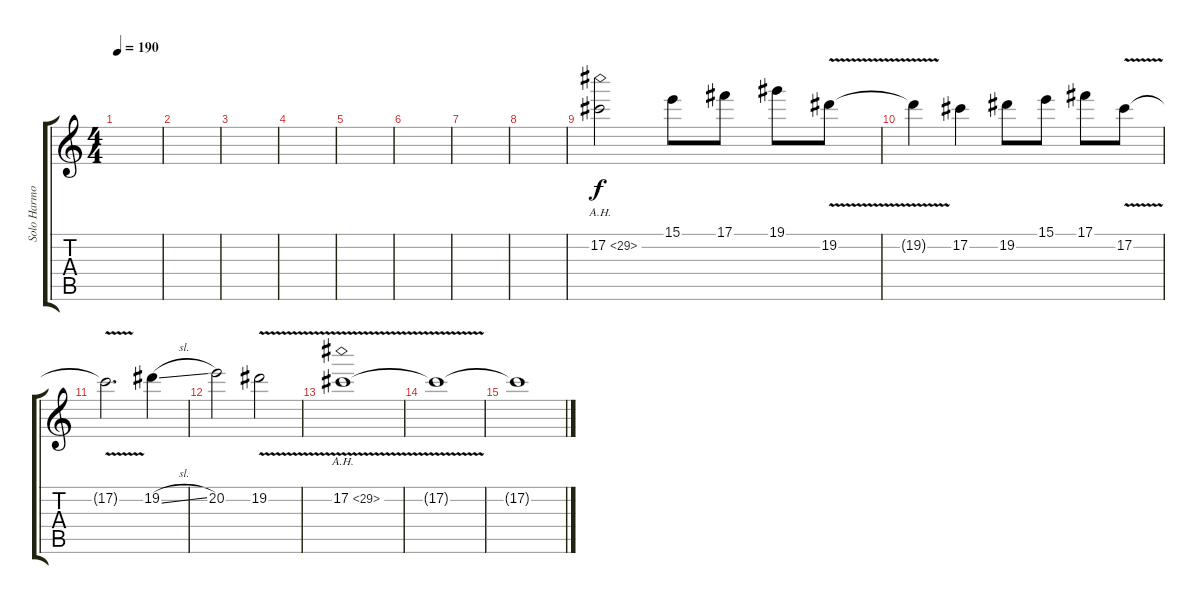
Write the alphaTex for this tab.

\track ("Solo Harmony" "Solo Harmo") {instrument distortionguitar}
\staff {score tabs}
\tuning (Db4 Ab3 E3 B2 Gb2 B1) {hide}
\ts (4 4)
\tempo 190
\clef g2
\ks c
|
|
|
|
|
|
|
|
17.2{ah 12}.2 15.1.8 17.1.8 19.1.8 19.2{v}.8 |
19.2{t}.4 17.2.4 19.2.8 15.1.8 17.1.8 17.2{v}.8 |
17.2{t}.2{d} 19.2{sl}.4 |
20.2.2 19.2{v}.2 |
17.2{ah 12 v}.1 |
17.2{t}.1 |
17.2{t}.1
